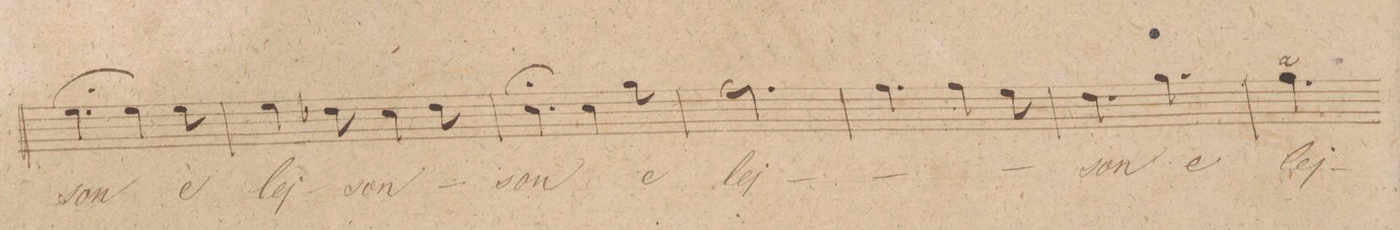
**kern	**text	**dynam
*I"Alto	*	*
*clefC3	*	*
*k[]	*	*
*M6/8	*	*
4.f;\	-son	.
4f\	.	.
8f\	e-	.
=79	=79	=79
4f\	-lej-	.
8e-X\	.	.
4d\	-son	.
8e-\	.	.
=80	=80	=80
4.d;\	son	.
4d\	.	.
8a\	e-	.
=81	=81	=81
2.g\	-lej	.
=82	=82	=82
4.g\	.	.
4g\	.	.
8f\	.	.
=83	=83	=83
4.e\	son	.
4.a\	e-	.
=84	=84	=84
4.a\	-lej-	.
*-	*-	*-
